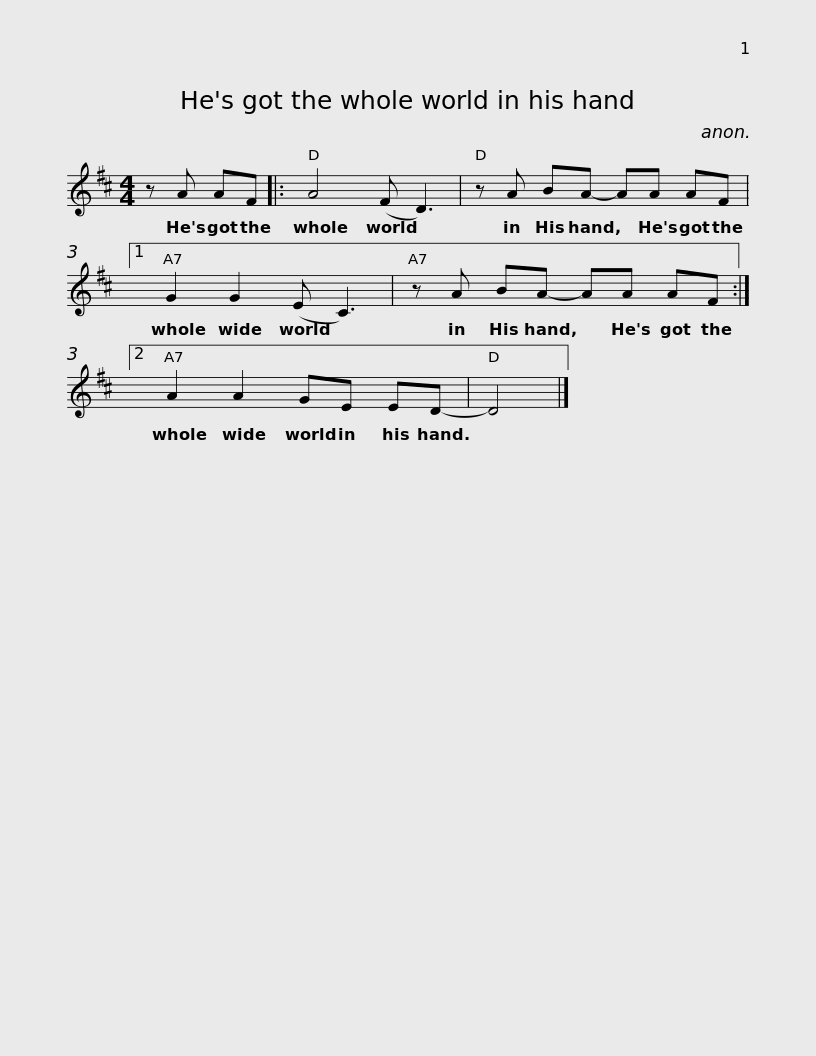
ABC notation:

X:1
L:1/8
M:4/4
I:linebreak $
K:D
V:1 treble
V:1
 z A AF |: A4 (F D3) | z A BA- AA AF |1 G2 G2 (E C3) |$ z A BA- AA AF :|2 %5
 A2 A2 GE ED- | D4 |] %7
